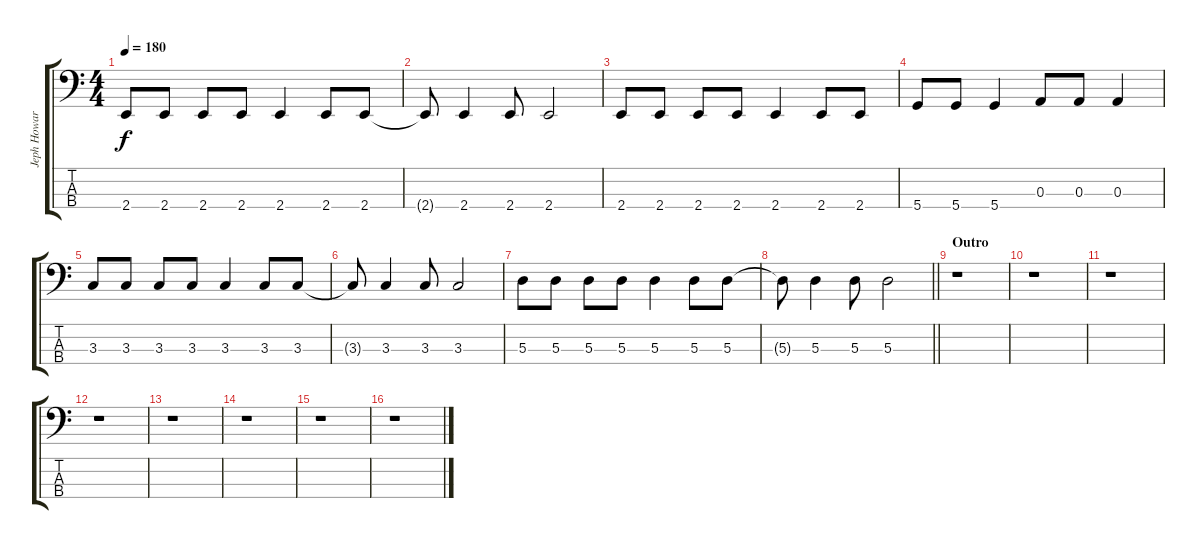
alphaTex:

\track ("Jeph Howard" "Jeph Howar") {instrument electricbasspick}
\staff {score tabs}
\tuning (G2 D2 A1 D1) {hide}
\ts (4 4)
\tempo 180
\clef f4
\ks c
2.4.8{dy f} 2.4.8 2.4.8 2.4.8 2.4.4 2.4.8 2.4.8 |
2.4{t}.8 2.4.4 2.4.8 2.4.2 |
2.4.8 2.4.8 2.4.8 2.4.8 2.4.4 2.4.8 2.4.8 |
5.4.8 5.4.8 5.4.4 0.3.8 0.3.8 0.3.4 |
3.3.8 3.3.8 3.3.8 3.3.8 3.3.4 3.3.8 3.3.8 |
3.3{t}.8 3.3.4 3.3.8 3.3.2 |
5.3.8 5.3.8 5.3.8 5.3.8 5.3.4 5.3.8 5.3.8 |
\barLineRight lightlight
5.3{t}.8 5.3.4 5.3.8 5.3.2 |
\section ("" "Outro")
r.1 |
r.1 |
r.1 |
r.1 |
r.1 |
r.1 |
r.1 |
r.1
